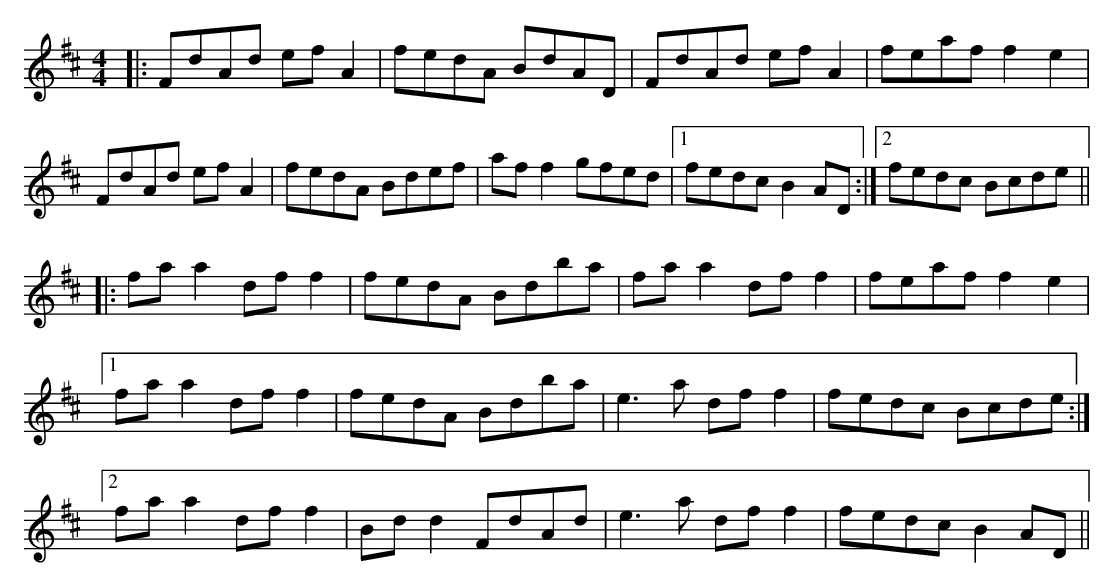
X:1
M:4/4
K:D
|:FdAd ef A2|fedA BdAD|FdAd ef A2|feaf f2e2|
FdAd ef A2|fedA Bdef|af f2 gfed|1 fedc B2 AD:|2 fedc Bcde||
|:fa a2 df f2|fedA Bdba|fa a2 df f2|feaf f2 e2|
[1 fa a2 df f2|fedA Bdba|e3 a df f2|fedc Bcde:|
[2 fa a2 df f2|Bd d2 FdAd|e3 a df f2|fedc B2 AD||
